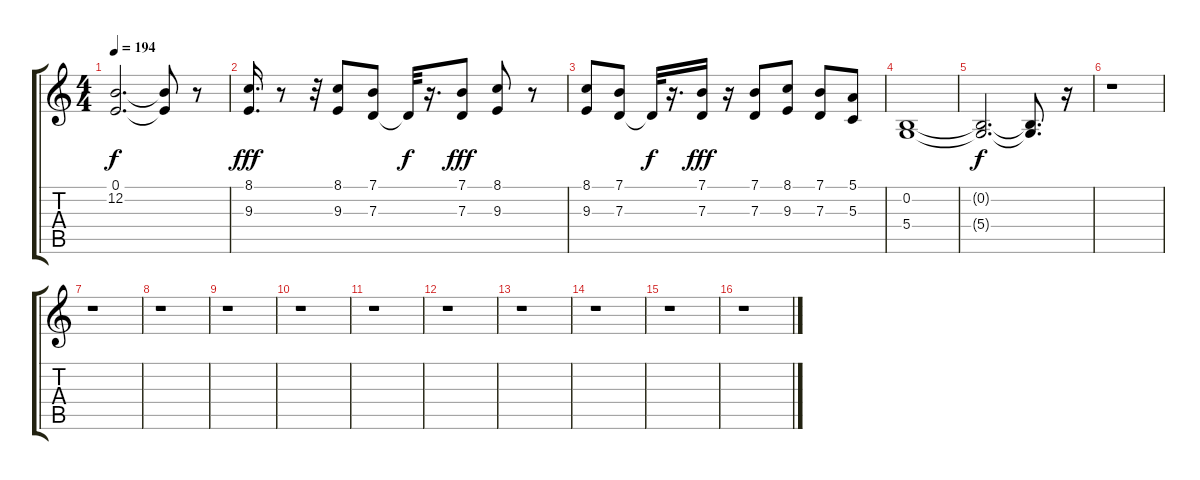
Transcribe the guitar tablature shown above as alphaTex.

\track "" {instrument altosax}
\staff {score tabs}
\tuning (E4 B3 G3 D3 A2 E2) {hide}
\ts (4 4)
\tempo 194
\clef g2
\ks c
(0.1{t} 12.2{t}).2{d dy f} (0.1{t} 12.2{t}).8 r.8 |
(8.1 9.3).16{d dy fff} r.8 r.32 (8.1 9.3).8 (7.1 7.3).8 7.3{t}.32{dy f} r.16{d} (7.1 7.3).8{dy fff} (8.1 9.3).8 r.8 |
(8.1 9.3).8 (7.1 7.3).8 7.3{t}.32{dy f} r.16{d} (7.1 7.3).16{dy fff} r.16 (7.1 7.3).8 (8.1 9.3).8 (7.1 7.3).8 (5.1 5.3).8 |
(0.2 5.4).1 |
(0.2{t} 5.4{t}).2{d dy f} (0.2{t} 5.4{t}).8{d} r.16 |
r.1 |
r.1 |
r.1 |
r.1 |
r.1 |
r.1 |
r.1 |
r.1 |
r.1 |
r.1 |
r.1
